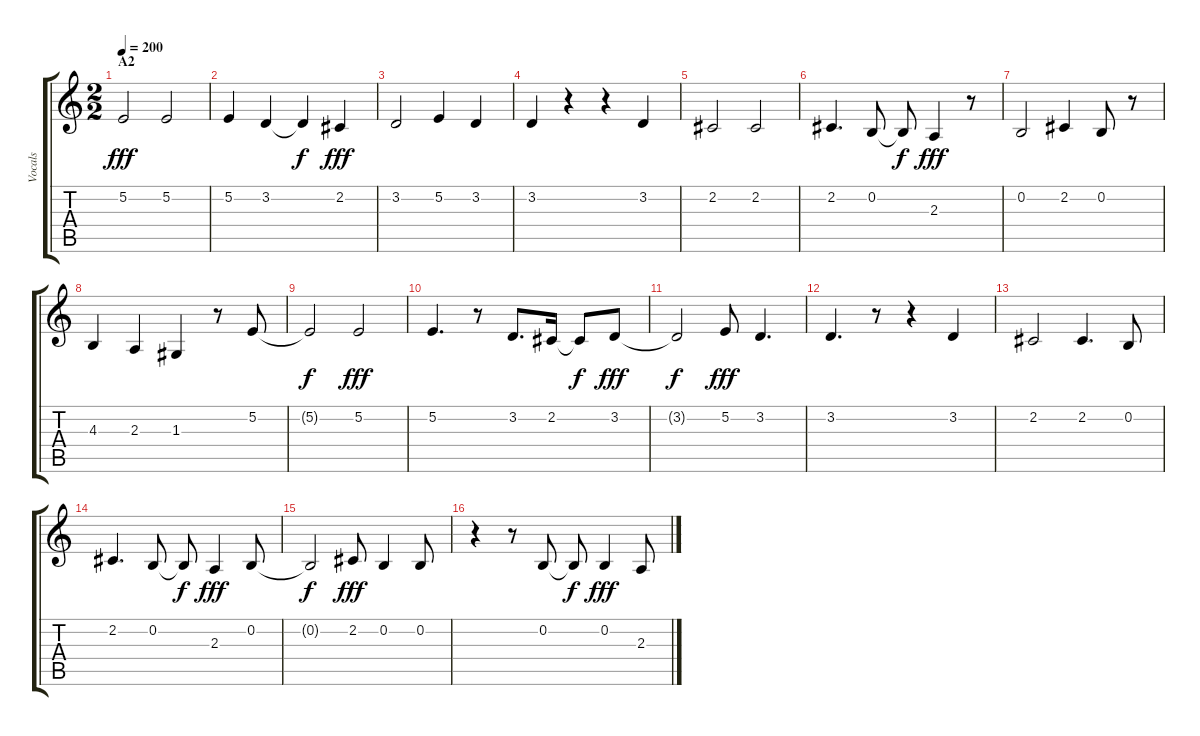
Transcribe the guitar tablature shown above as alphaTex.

\track ("Vocals" "Vocals") {instrument lead6voice}
\staff {score tabs}
\tuning (E4 B3 G3 D3 A2 E2) {hide}
\ts (2 2)
\section ("" "A2")
\tempo 200
\clef g2
\ks c
5.2.2{dy fff} 5.2.2 |
5.2.4 3.2.4 3.2{t}.4{dy f} 2.2.4{dy fff} |
3.2.2 5.2.4 3.2.4 |
3.2.4 r.4 r.4 3.2.4 |
2.2.2 2.2.2 |
2.2.4{d} 0.2.8 0.2{t}.8{dy f} 2.3.4{dy fff} r.8 |
0.2.2 2.2.4 0.2.8 r.8 |
4.3.4 2.3.4 1.3.4 r.8 5.2.8 |
5.2{t}.2{dy f} 5.2.2{dy fff} |
5.2.4{d} r.8 3.2.8{d} 2.2.16 2.2{t}.8{dy f} 3.2.8{dy fff} |
3.2{t}.2{dy f} 5.2.8{dy fff} 3.2.4{d} |
3.2.4{d} r.8 r.4 3.2.4 |
2.2.2 2.2.4{d} 0.2.8 |
2.2.4{d} 0.2.8 0.2{t}.8{dy f} 2.3.4{dy fff} 0.2.8 |
0.2{t}.2{dy f} 2.2.8{dy fff} 0.2.4 0.2.8 |
r.4 r.8 0.2.8 0.2{t}.8{dy f} 0.2.4{dy fff} 2.3.8
